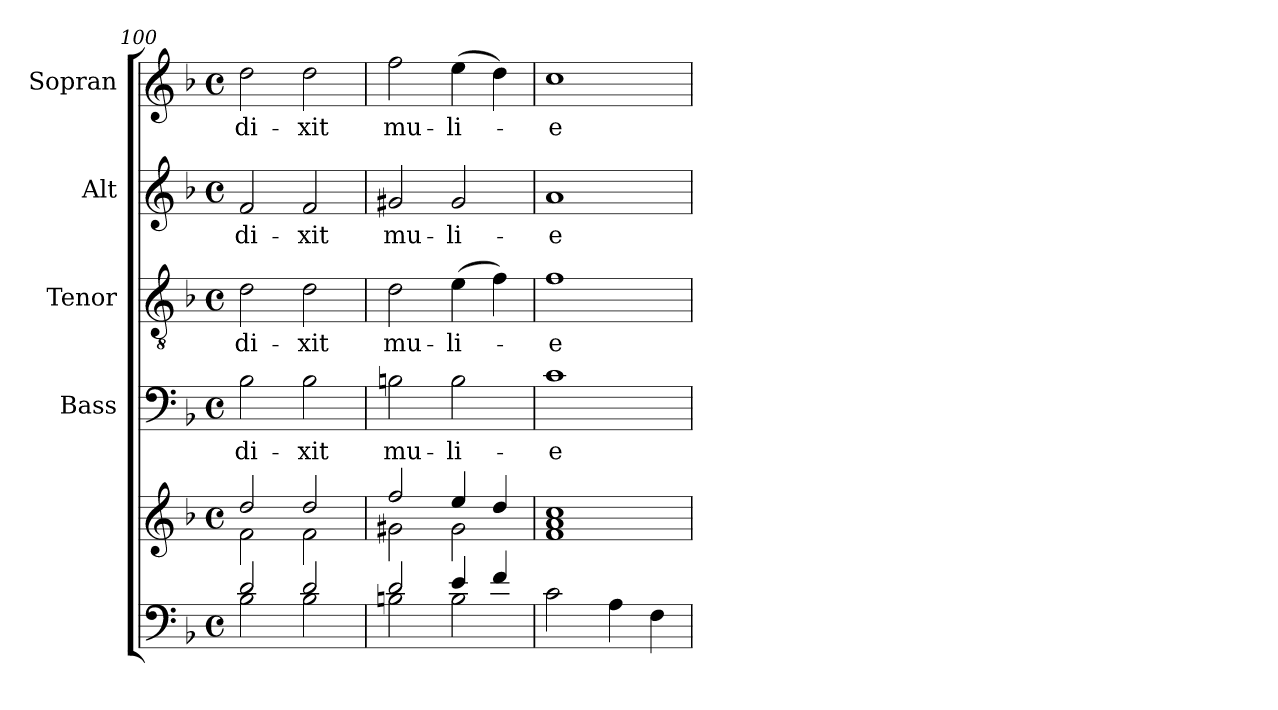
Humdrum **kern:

**kern	**kern	**kern	**text	**kern	**text	**kern	**text	**kern	**text
*part5	*part5	*part4	*part4	*part3	*part3	*part2	*part2	*part1	*part1
*staff6	*staff5	*staff4	*staff4	*staff3	*staff3	*staff2	*staff2	*staff1	*staff1
*	*	*I"Bass	*	*I"Tenor	*	*I"Alt	*	*I"Sopran	*
*	*	*I'B.	*	*I'T.	*	*I'A.	*	*I'S.	*
*clefF4	*clefG2	*clefF4	*	*clefGv2	*	*clefG2	*	*clefG2	*
*k[b-]	*k[b-]	*k[b-]	*	*k[b-]	*	*k[b-]	*	*k[b-]	*
*F:	*F:	*F:	*	*F:	*	*F:	*	*F:	*
*M4/4	*M4/4	*M4/4	*	*M4/4	*	*M4/4	*	*M4/4	*
*met(c)	*met(c)	*met(c)	*	*met(c)	*	*met(c)	*	*met(c)	*
=100	=100	=100	=100	=100	=100	=100	=100	=100	=100
*^	*^	*	*	*	*	*	*	*	*
!	!	!	!	!	!LO:LY:b	!	!LO:LY:b	!	!LO:LY:b	!	!LO:LY:b
2d/	2B-\	2dd/	2f\	2B-\	di-	2d\	di-	2f/	di-	2dd\	di-
!	!	!	!	!	!LO:LY:b	!	!LO:LY:b	!	!LO:LY:b	!	!LO:LY:b
2d/	2B-\	2dd/	2f\	2B-\	-xit	2d\	-xit	2f/	-xit	2dd\	-xit
=101	=101	=101	=101	=101	=101	=101	=101	=101	=101	=101	=101
!	!	!	!	!	!LO:LY:b	!	!LO:LY:b	!	!LO:LY:b	!	!LO:LY:b
2d/	2Bn\	2ff/	2g#X\	2Bn\	mu-	2d\	mu-	2g#X/	mu-	2ff\	mu-
!	!	!	!	!	!LO:LY:b	!	!LO:LY:b	!	!LO:LY:b	!	!LO:LY:b
4e/	2B\	4ee/	2g#\	2B\	-li-	(>4e\	-li-	2g#/	-li-	(>4ee\	-li-
4f/	.	4dd/	.	.	.	4f\)	.	.	.	4dd\)	.
*v	*v	*	*	*	*	*	*	*	*	*	*
!!LO:LB:g=z
=102	=102	=102	=102	=102	=102	=102	=102	=102	=102	=102
!	!	!	!	!LO:LY:b	!	!LO:LY:b	!	!LO:LY:b	!	!LO:LY:b
2c\	1a 1cc	1f	1c	-e-	1f	-e-	1a	-e-	1cc	-e-
4A\	.	.	.	.	.	.	.	.	.	.
4F\	.	.	.	.	.	.	.	.	.	.
*	*v	*v	*	*	*	*	*	*	*	*
=	=	=	=	=	=	=	=	=	=
*-	*-	*-	*-	*-	*-	*-	*-	*-	*-
